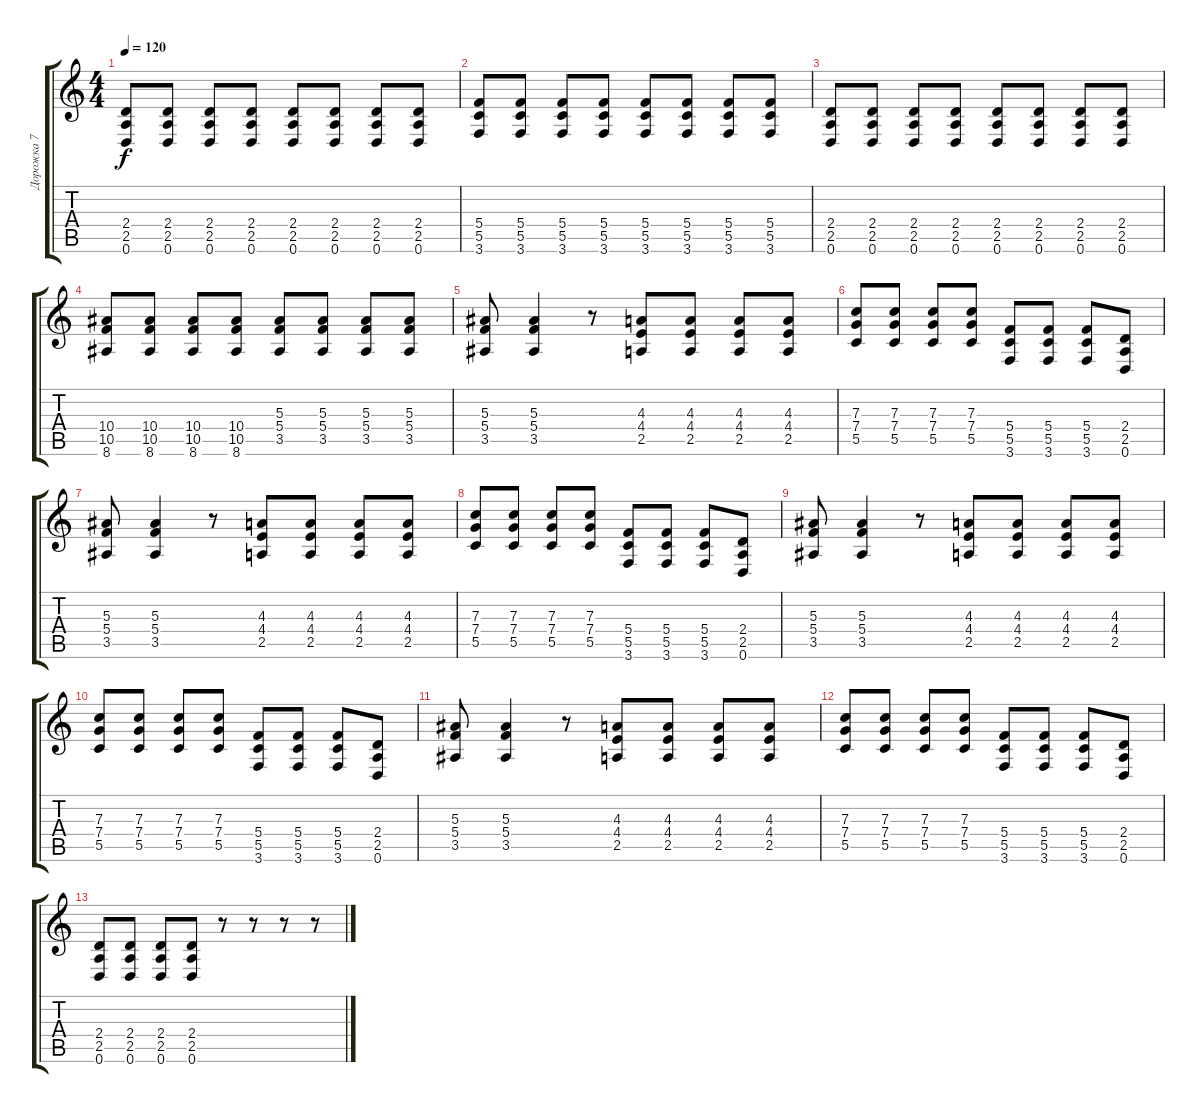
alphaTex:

\track ("Дорожка 7" "Дорожка 7") {instrument distortionguitar}
\staff {score tabs}
\tuning (D4 A3 F3 C3 G2 D2) {hide}
\ts (4 4)
\tempo 120
\clef g2
\ks c
(2.4 2.5 0.6).8{dy f} (2.4 2.5 0.6).8 (2.4 2.5 0.6).8 (2.4 2.5 0.6).8 (2.4 2.5 0.6).8 (2.4 2.5 0.6).8 (2.4 2.5 0.6).8 (2.4 2.5 0.6).8 |
(5.4 5.5 3.6).8 (5.4 5.5 3.6).8 (5.4 5.5 3.6).8 (5.4 5.5 3.6).8 (5.4 5.5 3.6).8 (5.4 5.5 3.6).8 (5.4 5.5 3.6).8 (5.4 5.5 3.6).8 |
(2.4 2.5 0.6).8 (2.4 2.5 0.6).8 (2.4 2.5 0.6).8 (2.4 2.5 0.6).8 (2.4 2.5 0.6).8 (2.4 2.5 0.6).8 (2.4 2.5 0.6).8 (2.4 2.5 0.6).8 |
(10.4 10.5 8.6).8 (10.4 10.5 8.6).8 (10.4 10.5 8.6).8 (10.4 10.5 8.6).8 (5.3 5.4 3.5).8 (5.3 5.4 3.5).8 (5.3 5.4 3.5).8 (5.3 5.4 3.5).8 |
(5.3 5.4 3.5).8 (5.3 5.4 3.5).4 r.8 (4.3 4.4 2.5).8 (4.3 4.4 2.5).8 (4.3 4.4 2.5).8 (4.3 4.4 2.5).8 |
(7.3 7.4 5.5).8 (7.3 7.4 5.5).8 (7.3 7.4 5.5).8 (7.3 7.4 5.5).8 (5.4 5.5 3.6).8 (5.4 5.5 3.6).8 (5.4 5.5 3.6).8 (2.4 2.5 0.6).8 |
(5.3 5.4 3.5).8 (5.3 5.4 3.5).4 r.8 (4.3 4.4 2.5).8 (4.3 4.4 2.5).8 (4.3 4.4 2.5).8 (4.3 4.4 2.5).8 |
(7.3 7.4 5.5).8 (7.3 7.4 5.5).8 (7.3 7.4 5.5).8 (7.3 7.4 5.5).8 (5.4 5.5 3.6).8 (5.4 5.5 3.6).8 (5.4 5.5 3.6).8 (2.4 2.5 0.6).8 |
(5.3 5.4 3.5).8 (5.3 5.4 3.5).4 r.8 (4.3 4.4 2.5).8 (4.3 4.4 2.5).8 (4.3 4.4 2.5).8 (4.3 4.4 2.5).8 |
(7.3 7.4 5.5).8 (7.3 7.4 5.5).8 (7.3 7.4 5.5).8 (7.3 7.4 5.5).8 (5.4 5.5 3.6).8 (5.4 5.5 3.6).8 (5.4 5.5 3.6).8 (2.4 2.5 0.6).8 |
(5.3 5.4 3.5).8 (5.3 5.4 3.5).4 r.8 (4.3 4.4 2.5).8 (4.3 4.4 2.5).8 (4.3 4.4 2.5).8 (4.3 4.4 2.5).8 |
(7.3 7.4 5.5).8 (7.3 7.4 5.5).8 (7.3 7.4 5.5).8 (7.3 7.4 5.5).8 (5.4 5.5 3.6).8 (5.4 5.5 3.6).8 (5.4 5.5 3.6).8 (2.4 2.5 0.6).8 |
(2.4 2.5 0.6).8 (2.4 2.5 0.6).8 (2.4 2.5 0.6).8 (2.4 2.5 0.6).8 r.8 r.8 r.8 r.8
